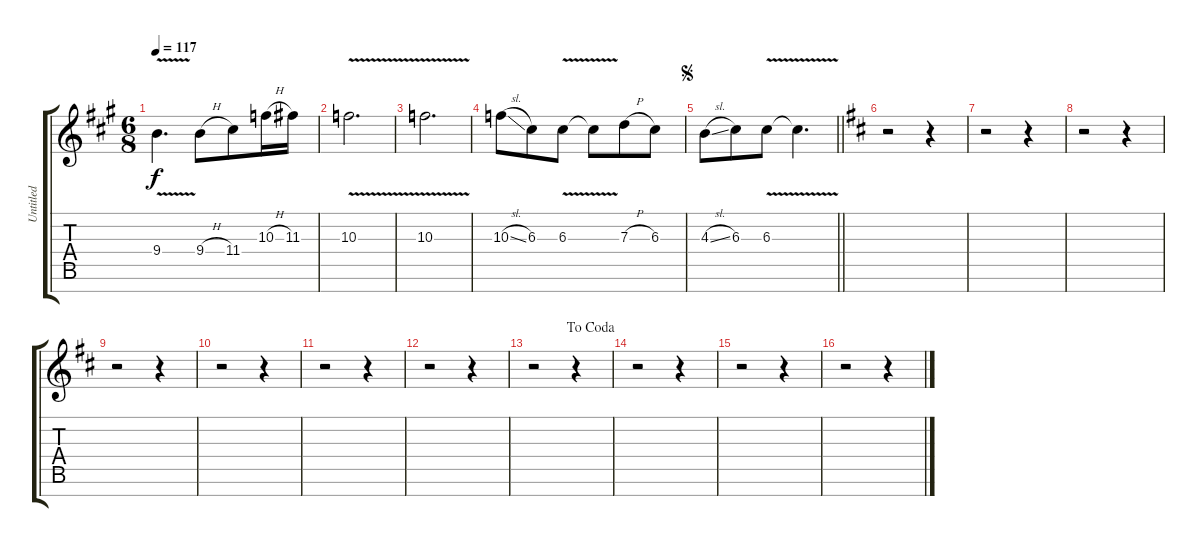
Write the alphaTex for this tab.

\track ("Untitled" "Untitled") {instrument distortionguitar}
\staff {score tabs}
\tuning (E4 B3 G3 D3 A2 E2 B1) {hide}
\ts (6 8)
\tempo 117
\clef g2
\ks a
9.4{v}.4{d dy f} 9.4{h}.8 11.4.8 10.3{h}.16 11.3.16 |
10.3{v}.2{d} |
10.3{v}.2{d} |
10.3{sl}.8 6.3.8 6.3{v}.8 6.3{v t}.8 7.3{h}.8 6.3.8 |
\jump segno
\barLineRight lightlight
4.3{sl}.8 6.3.8 6.3{v}.8 6.3{v t}.4{d} |
\section ("" " ")
\ks d
r.2 r.4 |
r.2 r.4 |
r.2 r.4 |
r.2 r.4 |
r.2 r.4 |
r.2 r.4 |
r.2 r.4 |
\jump dacoda
r.2 r.4 |
r.2 r.4 |
r.2 r.4 |
r.2 r.4
